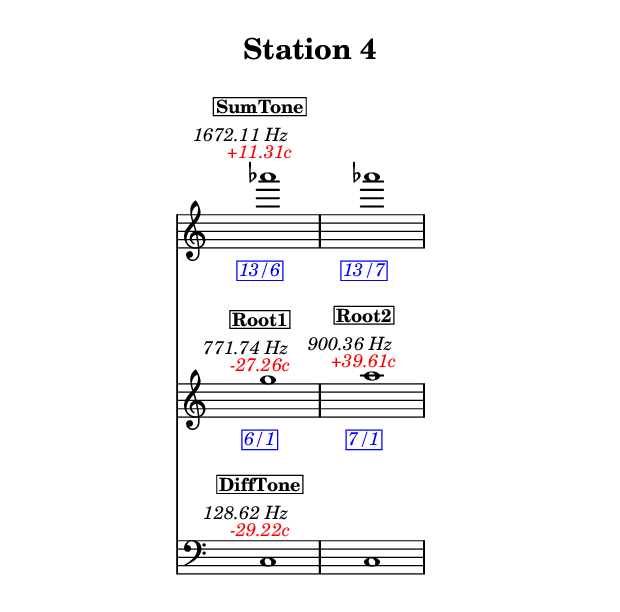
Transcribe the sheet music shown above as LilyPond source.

\version "2.20.0"
\language "english"

#(set-default-paper-size "a6" 'portrait)
#(set-global-staff-size 16)

\header {
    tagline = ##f
    title = \markup {
        \pad-around
            #3
            "Station 4"
        }
}

\layout {
    indent = #25
}

\paper {
    systems-per-page = 1
}

\score {
    \new Score
    <<
        \new Staff
        \with
        {
            \remove Time_signature_engraver
        }
        {
            \clef "treble"
            af'''1
            - \tweak color #red
            ^ \markup {
                \halign
                    #0
                    \italic
                        {
                            +11.31c
                        }
                }
            ^ \markup {
                \halign
                    #1
                    \italic
                        {
                            1672.11
                            Hz
                        }
                }
            ^ \markup {
                \pad-around
                    #1
                    \box
                        \vcenter
                            \halign
                                #0
                                \bold
                                    {
                                        SumTone
                                    }
                }
            - \tweak color #blue
            _ \markup {
                \pad-around
                    #1
                    \box
                        \halign
                            #0
                            \italic
                                {
                                    13/6
                                }
                }
            \override Score.NonMusicalPaperColumn.padding = #5
            \clef "treble"
            af'''1
            - \tweak color #blue
            _ \markup {
                \pad-around
                    #1
                    \box
                        \halign
                            #0
                            \italic
                                {
                                    13/7
                                }
                }
        }
        \new Staff
        \with
        {
            \remove Time_signature_engraver
        }
        {
            \clef "treble"
            g''1
            - \tweak color #red
            ^ \markup {
                \halign
                    #0
                    \italic
                        {
                            -27.26c
                        }
                }
            ^ \markup {
                \halign
                    #1
                    \italic
                        {
                            771.74
                            Hz
                        }
                }
            ^ \markup {
                \pad-around
                    #1
                    \box
                        \vcenter
                            \halign
                                #0
                                \bold
                                    {
                                        Root1
                                    }
                }
            - \tweak color #blue
            _ \markup {
                \pad-around
                    #1
                    \box
                        \halign
                            #0
                            \italic
                                {
                                    6/1
                                }
                }
            \clef "treble"
            a''1
            - \tweak color #red
            ^ \markup {
                \halign
                    #0
                    \italic
                        {
                            +39.61c
                        }
                }
            ^ \markup {
                \halign
                    #1
                    \italic
                        {
                            900.36
                            Hz
                        }
                }
            ^ \markup {
                \pad-around
                    #1
                    \box
                        \vcenter
                            \halign
                                #0
                                \bold
                                    {
                                        Root2
                                    }
                }
            - \tweak color #blue
            _ \markup {
                \pad-around
                    #1
                    \box
                        \halign
                            #0
                            \italic
                                {
                                    7/1
                                }
                }
        }
        \new Staff
        \with
        {
            \remove Time_signature_engraver
        }
        {
            \clef "bass"
            c1
            - \tweak color #red
            ^ \markup {
                \halign
                    #0
                    \italic
                        {
                            -29.22c
                        }
                }
            ^ \markup {
                \halign
                    #1
                    \italic
                        {
                            128.62
                            Hz
                        }
                }
            ^ \markup {
                \pad-around
                    #1
                    \box
                        \vcenter
                            \halign
                                #0
                                \bold
                                    {
                                        DiffTone
                                    }
                }
            \clef "bass"
            c1
        }
    >>
}